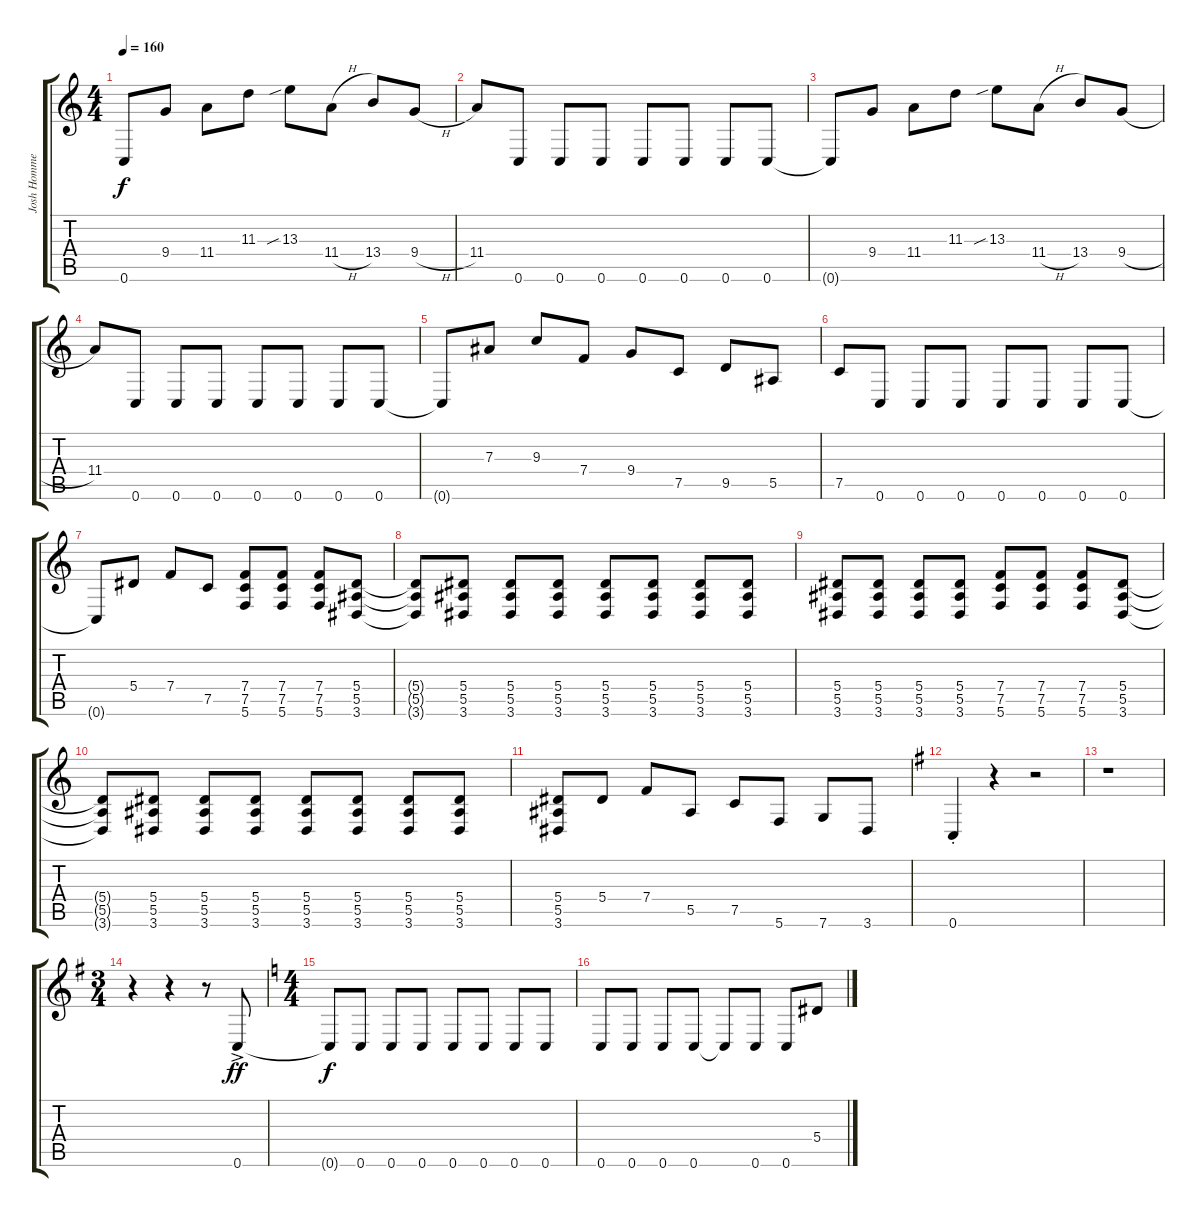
\track ("Josh Homme 2" "Josh Homme") {instrument distortionguitar}
\staff {score tabs}
\tuning (C4 G3 Eb3 Bb2 F2 C2) {hide}
\ts (4 4)
\tempo 160
\clef g2
\ks c
0.6{t}.8{dy f} 9.4.8 11.4.8 11.3.8 13.3{sib}.8 11.4{h}.8 13.4.8 9.4{h}.8 |
11.4.8 0.6.8 0.6.8 0.6.8 0.6.8 0.6.8 0.6.8 0.6.8 |
0.6{t}.8 9.4.8 11.4.8 11.3.8 13.3{sib}.8 11.4{h}.8 13.4.8 9.4{h}.8 |
11.4.8 0.6.8 0.6.8 0.6.8 0.6.8 0.6.8 0.6.8 0.6.8 |
0.6{t}.8 7.3.8 9.3.8 7.4.8 9.4.8 7.5.8 9.5.8 5.5.8 |
7.5.8 0.6.8 0.6.8 0.6.8 0.6.8 0.6.8 0.6.8 0.6.8 |
0.6{t}.8 5.4.8 7.4.8 7.5.8 (7.4 7.5 5.6).8 (7.4 7.5 5.6).8 (7.4 7.5 5.6).8 (5.4 5.5 3.6).8 |
(5.4{t} 5.5{t} 3.6{t}).8 (5.4 5.5 3.6).8 (5.4 5.5 3.6).8 (5.4 5.5 3.6).8 (5.4 5.5 3.6).8 (5.4 5.5 3.6).8 (5.4 5.5 3.6).8 (5.4 5.5 3.6).8 |
(5.4 5.5 3.6).8 (5.4 5.5 3.6).8 (5.4 5.5 3.6).8 (5.4 5.5 3.6).8 (7.4 7.5 5.6).8 (7.4 7.5 5.6).8 (7.4 7.5 5.6).8 (5.4 5.5 3.6).8 |
(5.4{t} 5.5{t} 3.6{t}).8 (5.4 5.5 3.6).8 (5.4 5.5 3.6).8 (5.4 5.5 3.6).8 (5.4 5.5 3.6).8 (5.4 5.5 3.6).8 (5.4 5.5 3.6).8 (5.4 5.5 3.6).8 |
(5.4 5.5 3.6).8 5.4.8 7.4.8 5.5.8 7.5.8 5.6.8 7.6.8 3.6.8 |
\ks g
0.6{st}.4 r.4 r.2 |
r.1 |
\ts (3 4)
r.4 r.4 r.8 0.6{ac}.8{dy ff} |
\ts (4 4)
\ks c
0.6{t}.8{dy f} 0.6.8 0.6.8 0.6.8 0.6.8 0.6.8 0.6.8 0.6.8 |
0.6.8 0.6.8 0.6.8 0.6.8 0.6{t}.8 0.6.8 0.6.8 5.4.8
